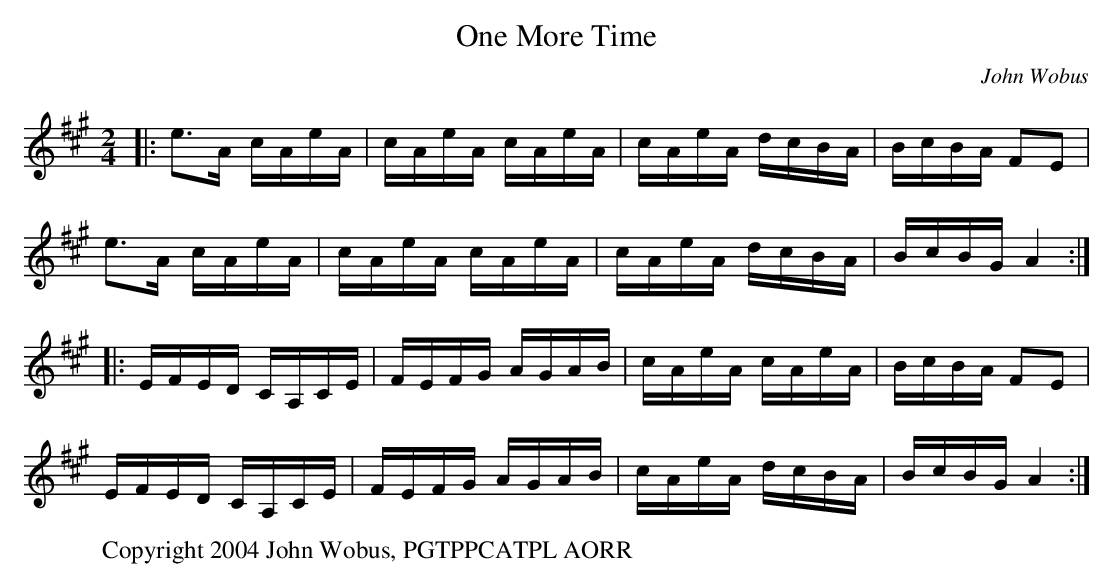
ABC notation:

X:1
T:One More Time
C:John Wobus
M:2/4
K:A
|:e3A cAeA | cAeA cAeA | cAeA dcBA | BcBA F2E2 |
 e3A cAeA | cAeA cAeA | cAeA dcBA | BcBG A4 :|
|: EFED CA,CE | FEFG AGAB | cAeA cAeA | BcBA F2E2 |
 EFED CA,CE | FEFG AGAB | cAeA dcBA | BcBG A4 :|
W:Copyright 2004 John Wobus, PGTPPCATPL AORR
